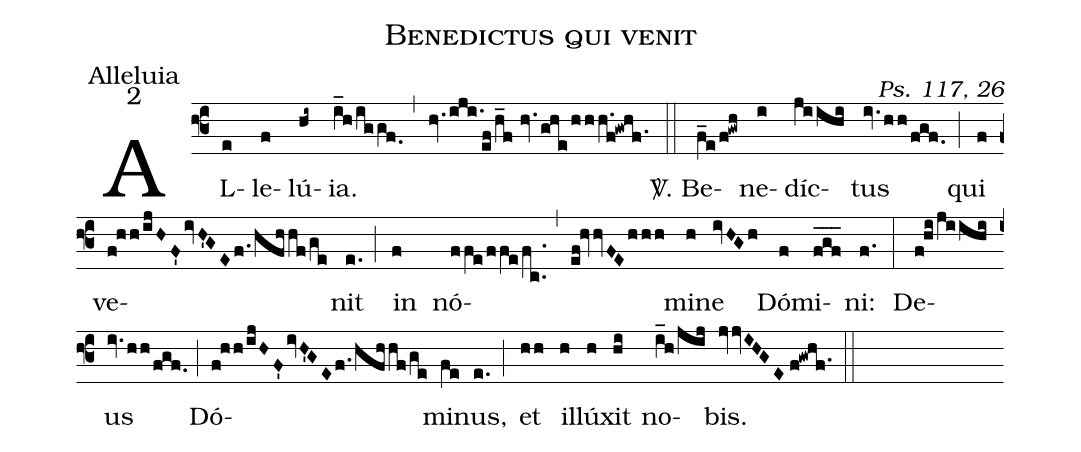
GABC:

name: Benedictus qui venit;
office-part: Alleluia;
mode: 2;
commentary: Ps. 117, 26;
%%
(f3) AL(e)le(f)lú(hi~)ia.(i_h/iggf.0) (,) (hv.iji./[-0.5]ef/h_f//hv.ghe/hhh.f!gwhf.1) (::)
<sp>V/</sp>. Be(f_e/f!gwh)ne(i)díc(jiihi)tus(iv.hh/fgf.) (;) qui(f) ve(f!hh/ijHF'ivH'GEf./hfhhf/ge)nit(e.) (;) in(f) nó(ffe/ffe/fc..)(,)(ef!hvvFEhhh)mi(h)ne(ivHGh) Dó(f)mi(f_g_f_)ni:(f.) (:)
De(f!hi/jiihi)us(iv.hh/fgf.) (;) Dó(f!hh/ijHF'ivH'GEf./hfhhf/ge)mi(fe)nus,(e.) (;) et(hh) il(h)lú(h)xit(hi) no(i_h/jij)bis.(jvvIHGE//!f!gwhf.1) (::)
